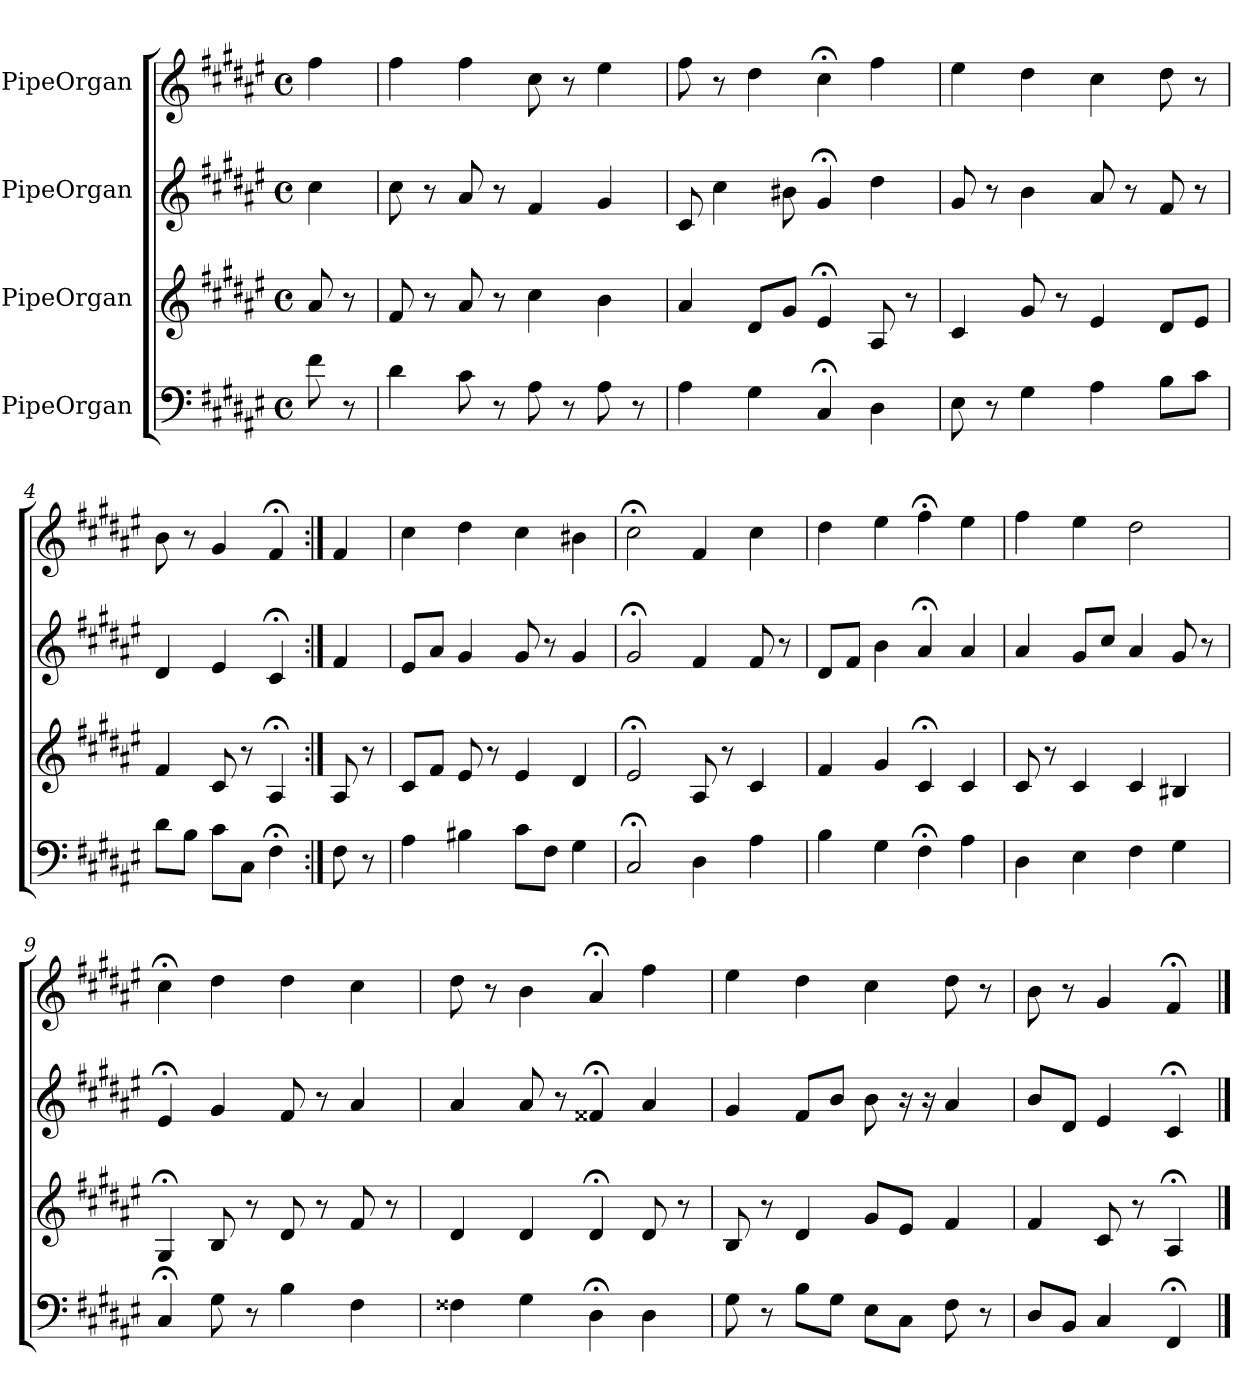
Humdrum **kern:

**kern	**kern	**kern	**kern
*part4	*part3	*part2	*part1
*staff4	*staff3	*staff2	*staff1
*I"PipeOrgan	*I"PipeOrgan	*I"PipeOrgan	*I"PipeOrgan
*k[f#c#g#d#a#e#]	*k[f#c#g#d#a#e#]	*k[f#c#g#d#a#e#]	*k[f#c#g#d#a#e#]
*F#:	*F#:	*F#:	*F#:
*M4/4	*M4/4	*M4/4	*M4/4
*met(c)	*met(c)	*met(c)	*met(c)
*MM60	*MM60	*MM60	*MM60
=	=	=	=
8f#	8a#	4cc#	4ff#
8r	8r	.	.
=1	=1	=1	=1
4d#	8f#	8cc#	4ff#
.	8r	8r	.
8c#	8a#	8a#	4ff#
8r	8r	8r	.
8A#	4cc#	4f#	8cc#
8r	.	.	8r
8A#	4b	4g#	4ee#
8r	.	.	.
=2	=2	=2	=2
4A#	4a#	8c#	8ff#
.	.	4cc#	8r
4G#	8d#L	.	4dd#
.	8g#J	8b#X	.
4C#;<	4e#;<	4g#;<	4cc#;<
4D#	8A#	4dd#	4ff#
.	8r	.	.
=3	=3	=3	=3
8E#	4c#	8g#	4ee#
8r	.	8r	.
4G#	8g#	4b	4dd#
.	8r	.	.
4A#	4e#	8a#	4cc#
.	.	8r	.
8BL	8d#L	8f#	8dd#
8c#J	8e#J	8r	8r
=4	=4	=4	=4
8d#L	4f#	4d#	8b
8BJ	.	.	8r
8c#L	8c#	4e#	4g#
8C#J	8r	.	.
4F#;<	4A#;<	4c#;<	4f#;<
=:|!	=:|!	=:|!	=:|!
8F#	8A#	4f#	4f#
8r	8r	.	.
=5	=5	=5	=5
4A#	8c#L	8e#L	4cc#
.	8f#J	8a#J	.
4B#X	8e#	4g#	4dd#
.	8r	.	.
8c#L	4e#	8g#	4cc#
8F#J	.	8r	.
4G#	4d#	4g#	4b#X
=6	=6	=6	=6
2C#;<	2e#;<	2g#;<	2cc#;<
4D#	8A#	4f#	4f#
.	8r	.	.
4A#	4c#	8f#	4cc#
.	.	8r	.
=7	=7	=7	=7
4B	4f#	8d#L	4dd#
.	.	8f#J	.
4G#	4g#	4b	4ee#
4F#;<	4c#;<	4a#;<	4ff#;<
4A#	4c#	4a#	4ee#
=8	=8	=8	=8
4D#	8c#	4a#	4ff#
.	8r	.	.
4E#	4c#	8g#L	4ee#
.	.	8cc#J	.
4F#	4c#	4a#	2dd#
4G#	4B#X	8g#	.
.	.	8r	.
=9	=9	=9	=9
4C#;<	4G#;<	4e#;<	4cc#;<
8G#	8B	4g#	4dd#
8r	8r	.	.
4B	8d#	8f#	4dd#
.	8r	8r	.
4F#	8f#	4a#	4cc#
.	8r	.	.
=10	=10	=10	=10
4F##X	4d#	4a#	8dd#
.	.	.	8r
4G#	4d#	8a#	4b
.	.	8r	.
4D#;<	4d#;<	4f##X;<	4a#;<
4D#	8d#	4a#	4ff#
.	8r	.	.
=11	=11	=11	=11
8G#	8B	4g#	4ee#
8r	8r	.	.
8BL	4d#	8f#L	4dd#
8G#J	.	8bJ	.
8E#L	8g#L	8b	4cc#
8C#J	8e#J	16r	.
.	.	16r	.
8F#	4f#	4a#	8dd#
8r	.	.	8r
=12	=12	=12	=12
8D#L	4f#	8bL	8b
8BBJ	.	8d#J	8r
4C#	8c#	4e#	4g#
.	8r	.	.
4FF#;<	4A#;<	4c#;<	4f#;<
==	==	==	==
*-	*-	*-	*-
